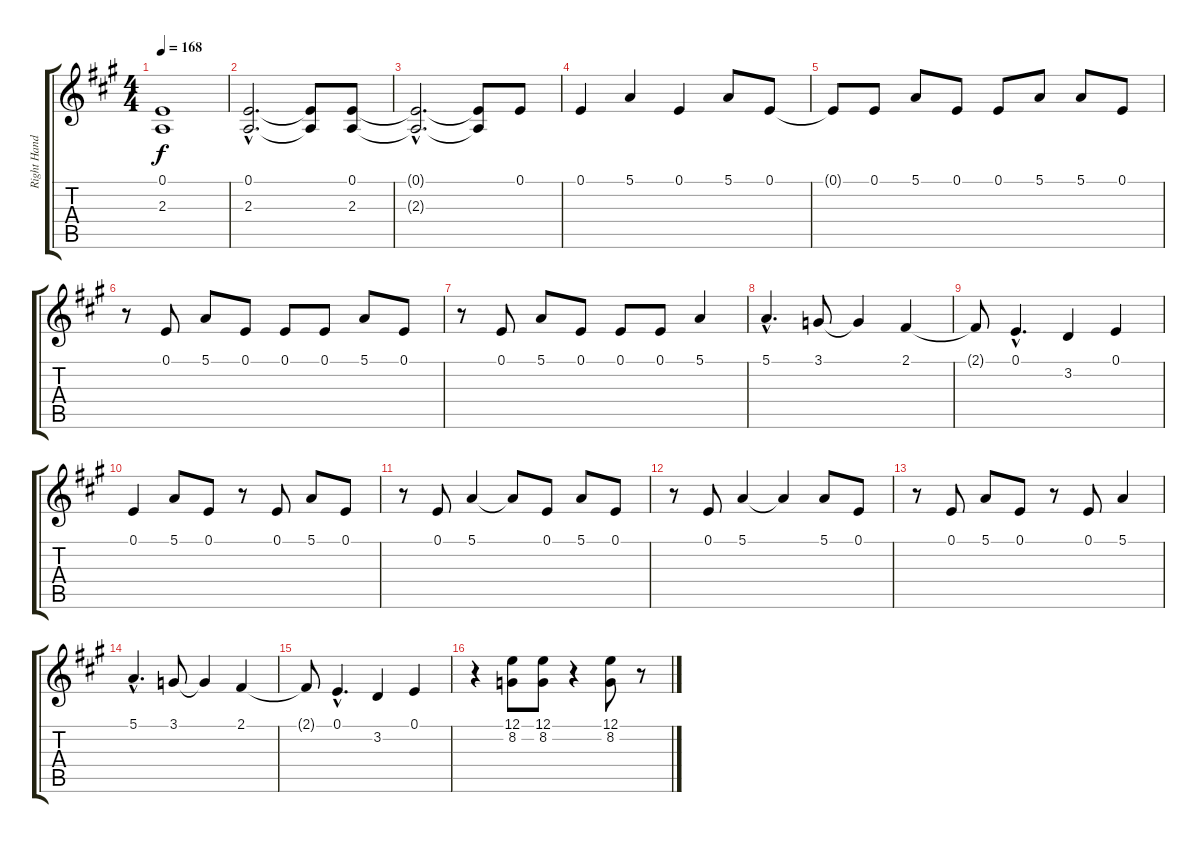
\track ("Right Hand" "Right Hand") {instrument electricgrandpiano}
\staff {score tabs}
\tuning (E4 B3 G3 D3 A2 E2) {hide}
\ts (4 4)
\tempo 168
\clef g2
\ks a
(0.1{t} 2.3{t}).1{dy f} |
(0.1{hac} 2.3{hac}).2{d} (0.1{t} 2.3{t}).8 (0.1 2.3).8 |
(0.1{hac t} 2.3{hac t}).2{d} (0.1{t} 2.3{t}).8 0.1.8 |
0.1.4 5.1.4 0.1.4 5.1.8 0.1.8 |
0.1{t}.8 0.1.8 5.1.8 0.1.8 0.1.8 5.1.8 5.1.8 0.1.8 |
r.8 0.1.8 5.1.8 0.1.8 0.1.8 0.1.8 5.1.8 0.1.8 |
r.8 0.1.8 5.1.8 0.1.8 0.1.8 0.1.8 5.1.4 |
5.1{hac}.4{d} 3.1.8 3.1{t}.4 2.1.4 |
2.1{t}.8 0.1{hac}.4{d} 3.2.4 0.1.4 |
0.1.4 5.1.8 0.1.8 r.8 0.1.8 5.1.8 0.1.8 |
r.8 0.1.8 5.1.4 5.1{t}.8 0.1.8 5.1.8 0.1.8 |
r.8 0.1.8 5.1.4 5.1{t}.4 5.1.8 0.1.8 |
r.8 0.1.8 5.1.8 0.1.8 r.8 0.1.8 5.1.4 |
5.1{hac}.4{d} 3.1.8 3.1{t}.4 2.1.4 |
2.1{t}.8 0.1{hac}.4{d} 3.2.4 0.1.4 |
r.4 (12.1 8.2).8 (12.1 8.2).8 r.4 (12.1 8.2).8 r.8
